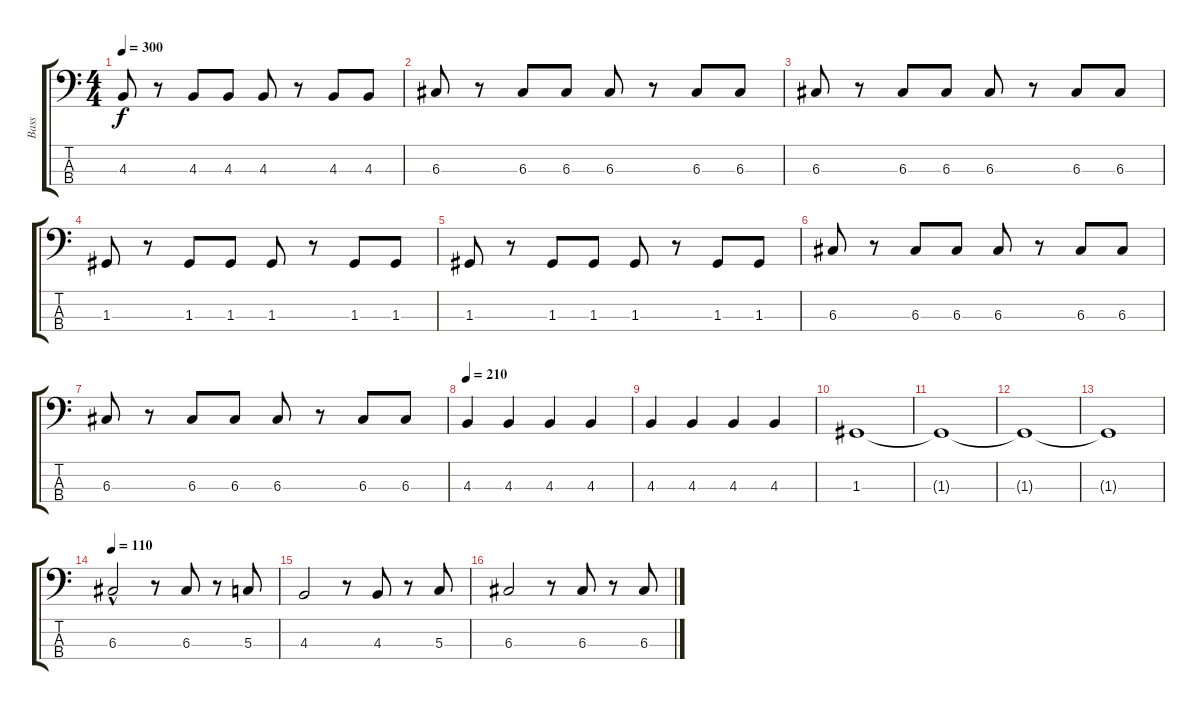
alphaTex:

\track ("Bass" "Bass") {instrument electricbasspick}
\staff {score tabs}
\tuning (F2 C2 G1 D1) {hide}
\ts (4 4)
\tempo 300
\clef f4
\ks c
4.3.8{dy f} r.8 4.3.8 4.3.8 4.3.8 r.8 4.3.8 4.3.8 |
6.3.8 r.8 6.3.8 6.3.8 6.3.8 r.8 6.3.8 6.3.8 |
6.3.8 r.8 6.3.8 6.3.8 6.3.8 r.8 6.3.8 6.3.8 |
1.3.8 r.8 1.3.8 1.3.8 1.3.8 r.8 1.3.8 1.3.8 |
1.3.8 r.8 1.3.8 1.3.8 1.3.8 r.8 1.3.8 1.3.8 |
6.3.8 r.8 6.3.8 6.3.8 6.3.8 r.8 6.3.8 6.3.8 |
6.3.8 r.8 6.3.8 6.3.8 6.3.8 r.8 6.3.8 6.3.8 |
\tempo 210
4.3.4 4.3.4 4.3.4 4.3.4 |
4.3.4 4.3.4 4.3.4 4.3.4 |
1.3.1 |
1.3{t}.1 |
1.3{t}.1 |
1.3{t}.1 |
\tempo 110
6.3{hac}.2 r.8 6.3.8 r.8 5.3.8 |
4.3.2 r.8 4.3.8 r.8 5.3.8 |
6.3.2 r.8 6.3.8 r.8 6.3.8
